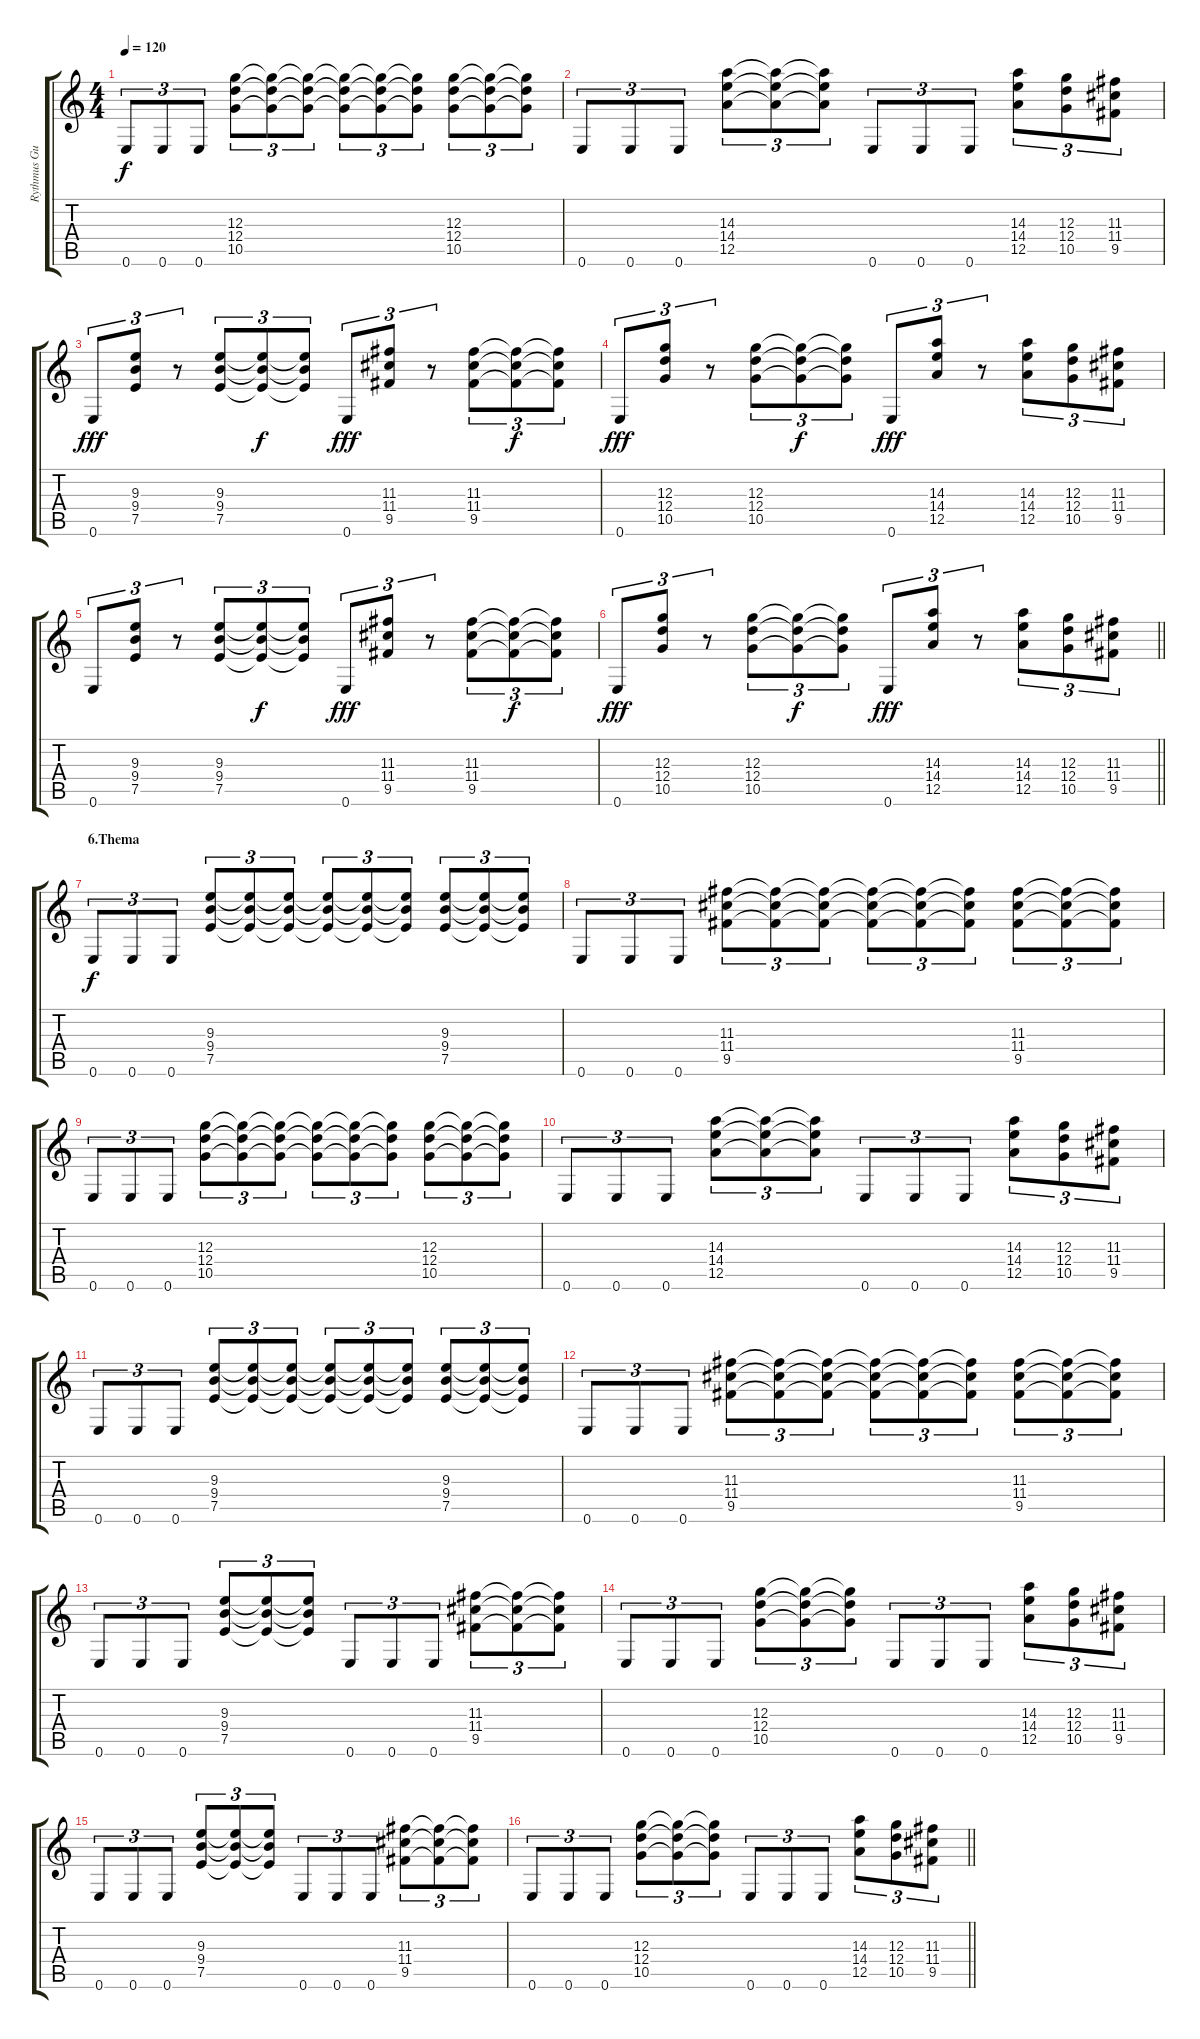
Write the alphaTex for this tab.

\track ("Rythmus Guitar" "Rythmus Gu") {instrument distortionguitar}
\staff {score tabs}
\tuning (E4 B3 G3 D3 A2 E2) {hide}
\ts (4 4)
\tempo 120
\clef g2
\ks c
0.6.8{tu (3 2) dy f} 0.6.8{tu (3 2)} 0.6.8{tu (3 2)} (12.3 12.4 10.5).8{tu (3 2)} (12.3{t} 12.4{t} 10.5{t}).8{tu (3 2)} (12.3{t} 12.4{t} 10.5{t}).8{tu (3 2)} (12.3{t} 12.4{t} 10.5{t}).8{tu (3 2)} (12.3{t} 12.4{t} 10.5{t}).8{tu (3 2)} (12.3{t} 12.4{t} 10.5{t}).8{tu (3 2)} (12.3 12.4 10.5).8{tu (3 2)} (12.3{t} 12.4{t} 10.5{t}).8{tu (3 2)} (12.3{t} 12.4{t} 10.5{t}).8{tu (3 2)} |
0.6.8{tu (3 2)} 0.6.8{tu (3 2)} 0.6.8{tu (3 2)} (14.3 14.4 12.5).8{tu (3 2)} (14.3{t} 14.4{t} 12.5{t}).8{tu (3 2)} (14.3{t} 14.4{t} 12.5{t}).8{tu (3 2)} 0.6.8{tu (3 2)} 0.6.8{tu (3 2)} 0.6.8{tu (3 2)} (14.3 14.4 12.5).8{tu (3 2)} (12.3 12.4 10.5).8{tu (3 2)} (11.3 11.4 9.5).8{tu (3 2)} |
0.6.8{tu (3 2) dy fff} (9.3 9.4 7.5).8{tu (3 2)} r.8{tu (3 2)} (9.3 9.4 7.5).8{tu (3 2)} (9.3{t} 9.4{t} 7.5{t}).8{tu (3 2) dy f} (9.3{t} 9.4{t} 7.5{t}).8{tu (3 2)} 0.6.8{tu (3 2) dy fff} (11.3 11.4 9.5).8{tu (3 2)} r.8{tu (3 2)} (11.3 11.4 9.5).8{tu (3 2)} (11.3{t} 11.4{t} 9.5{t}).8{tu (3 2) dy f} (11.3{t} 11.4{t} 9.5{t}).8{tu (3 2)} |
0.6.8{tu (3 2) dy fff} (12.3 12.4 10.5).8{tu (3 2)} r.8{tu (3 2)} (12.3 12.4 10.5).8{tu (3 2)} (12.3{t} 12.4{t} 10.5{t}).8{tu (3 2) dy f} (12.3{t} 12.4{t} 10.5{t}).8{tu (3 2)} 0.6.8{tu (3 2) dy fff} (14.3 14.4 12.5).8{tu (3 2)} r.8{tu (3 2)} (14.3 14.4 12.5).8{tu (3 2)} (12.3 12.4 10.5).8{tu (3 2)} (11.3 11.4 9.5).8{tu (3 2)} |
0.6.8{tu (3 2)} (9.3 9.4 7.5).8{tu (3 2)} r.8{tu (3 2)} (9.3 9.4 7.5).8{tu (3 2)} (9.3{t} 9.4{t} 7.5{t}).8{tu (3 2) dy f} (9.3{t} 9.4{t} 7.5{t}).8{tu (3 2)} 0.6.8{tu (3 2) dy fff} (11.3 11.4 9.5).8{tu (3 2)} r.8{tu (3 2)} (11.3 11.4 9.5).8{tu (3 2)} (11.3{t} 11.4{t} 9.5{t}).8{tu (3 2) dy f} (11.3{t} 11.4{t} 9.5{t}).8{tu (3 2)} |
\barLineRight lightlight
0.6.8{tu (3 2) dy fff} (12.3 12.4 10.5).8{tu (3 2)} r.8{tu (3 2)} (12.3 12.4 10.5).8{tu (3 2)} (12.3{t} 12.4{t} 10.5{t}).8{tu (3 2) dy f} (12.3{t} 12.4{t} 10.5{t}).8{tu (3 2)} 0.6.8{tu (3 2) dy fff} (14.3 14.4 12.5).8{tu (3 2)} r.8{tu (3 2)} (14.3 14.4 12.5).8{tu (3 2)} (12.3 12.4 10.5).8{tu (3 2)} (11.3 11.4 9.5).8{tu (3 2)} |
\section ("" "6.Thema")
0.6.8{tu (3 2) dy f} 0.6.8{tu (3 2)} 0.6.8{tu (3 2)} (9.3 9.4 7.5).8{tu (3 2)} (9.3{t} 9.4{t} 7.5{t}).8{tu (3 2)} (9.3{t} 9.4{t} 7.5{t}).8{tu (3 2)} (9.3{t} 9.4{t} 7.5{t}).8{tu (3 2)} (9.3{t} 9.4{t} 7.5{t}).8{tu (3 2)} (9.3{t} 9.4{t} 7.5{t}).8{tu (3 2)} (9.3 9.4 7.5).8{tu (3 2)} (9.3{t} 9.4{t} 7.5{t}).8{tu (3 2)} (9.3{t} 9.4{t} 7.5{t}).8{tu (3 2)} |
0.6.8{tu (3 2)} 0.6.8{tu (3 2)} 0.6.8{tu (3 2)} (11.3 11.4 9.5).8{tu (3 2)} (11.3{t} 11.4{t} 9.5{t}).8{tu (3 2)} (11.3{t} 11.4{t} 9.5{t}).8{tu (3 2)} (11.3{t} 11.4{t} 9.5{t}).8{tu (3 2)} (11.3{t} 11.4{t} 9.5{t}).8{tu (3 2)} (11.3{t} 11.4{t} 9.5{t}).8{tu (3 2)} (11.3 11.4 9.5).8{tu (3 2)} (11.3{t} 11.4{t} 9.5{t}).8{tu (3 2)} (11.3{t} 11.4{t} 9.5{t}).8{tu (3 2)} |
0.6.8{tu (3 2)} 0.6.8{tu (3 2)} 0.6.8{tu (3 2)} (12.3 12.4 10.5).8{tu (3 2)} (12.3{t} 12.4{t} 10.5{t}).8{tu (3 2)} (12.3{t} 12.4{t} 10.5{t}).8{tu (3 2)} (12.3{t} 12.4{t} 10.5{t}).8{tu (3 2)} (12.3{t} 12.4{t} 10.5{t}).8{tu (3 2)} (12.3{t} 12.4{t} 10.5{t}).8{tu (3 2)} (12.3 12.4 10.5).8{tu (3 2)} (12.3{t} 12.4{t} 10.5{t}).8{tu (3 2)} (12.3{t} 12.4{t} 10.5{t}).8{tu (3 2)} |
0.6.8{tu (3 2)} 0.6.8{tu (3 2)} 0.6.8{tu (3 2)} (14.3 14.4 12.5).8{tu (3 2)} (14.3{t} 14.4{t} 12.5{t}).8{tu (3 2)} (14.3{t} 14.4{t} 12.5{t}).8{tu (3 2)} 0.6.8{tu (3 2)} 0.6.8{tu (3 2)} 0.6.8{tu (3 2)} (14.3 14.4 12.5).8{tu (3 2)} (12.3 12.4 10.5).8{tu (3 2)} (11.3 11.4 9.5).8{tu (3 2)} |
0.6.8{tu (3 2)} 0.6.8{tu (3 2)} 0.6.8{tu (3 2)} (9.3 9.4 7.5).8{tu (3 2)} (9.3{t} 9.4{t} 7.5{t}).8{tu (3 2)} (9.3{t} 9.4{t} 7.5{t}).8{tu (3 2)} (9.3{t} 9.4{t} 7.5{t}).8{tu (3 2)} (9.3{t} 9.4{t} 7.5{t}).8{tu (3 2)} (9.3{t} 9.4{t} 7.5{t}).8{tu (3 2)} (9.3 9.4 7.5).8{tu (3 2)} (9.3{t} 9.4{t} 7.5{t}).8{tu (3 2)} (9.3{t} 9.4{t} 7.5{t}).8{tu (3 2)} |
0.6.8{tu (3 2)} 0.6.8{tu (3 2)} 0.6.8{tu (3 2)} (11.3 11.4 9.5).8{tu (3 2)} (11.3{t} 11.4{t} 9.5{t}).8{tu (3 2)} (11.3{t} 11.4{t} 9.5{t}).8{tu (3 2)} (11.3{t} 11.4{t} 9.5{t}).8{tu (3 2)} (11.3{t} 11.4{t} 9.5{t}).8{tu (3 2)} (11.3{t} 11.4{t} 9.5{t}).8{tu (3 2)} (11.3 11.4 9.5).8{tu (3 2)} (11.3{t} 11.4{t} 9.5{t}).8{tu (3 2)} (11.3{t} 11.4{t} 9.5{t}).8{tu (3 2)} |
0.6.8{tu (3 2)} 0.6.8{tu (3 2)} 0.6.8{tu (3 2)} (9.3 9.4 7.5).8{tu (3 2)} (9.3{t} 9.4{t} 7.5{t}).8{tu (3 2)} (9.3{t} 9.4{t} 7.5{t}).8{tu (3 2)} 0.6.8{tu (3 2)} 0.6.8{tu (3 2)} 0.6.8{tu (3 2)} (11.3 11.4 9.5).8{tu (3 2)} (11.3{t} 11.4{t} 9.5{t}).8{tu (3 2)} (11.3{t} 11.4{t} 9.5{t}).8{tu (3 2)} |
0.6.8{tu (3 2)} 0.6.8{tu (3 2)} 0.6.8{tu (3 2)} (12.3 12.4 10.5).8{tu (3 2)} (12.3{t} 12.4{t} 10.5{t}).8{tu (3 2)} (12.3{t} 12.4{t} 10.5{t}).8{tu (3 2)} 0.6.8{tu (3 2)} 0.6.8{tu (3 2)} 0.6.8{tu (3 2)} (14.3 14.4 12.5).8{tu (3 2)} (12.3 12.4 10.5).8{tu (3 2)} (11.3 11.4 9.5).8{tu (3 2)} |
0.6.8{tu (3 2)} 0.6.8{tu (3 2)} 0.6.8{tu (3 2)} (9.3 9.4 7.5).8{tu (3 2)} (9.3{t} 9.4{t} 7.5{t}).8{tu (3 2)} (9.3{t} 9.4{t} 7.5{t}).8{tu (3 2)} 0.6.8{tu (3 2)} 0.6.8{tu (3 2)} 0.6.8{tu (3 2)} (11.3 11.4 9.5).8{tu (3 2)} (11.3{t} 11.4{t} 9.5{t}).8{tu (3 2)} (11.3{t} 11.4{t} 9.5{t}).8{tu (3 2)} |
\barLineRight lightlight
0.6.8{tu (3 2)} 0.6.8{tu (3 2)} 0.6.8{tu (3 2)} (12.3 12.4 10.5).8{tu (3 2)} (12.3{t} 12.4{t} 10.5{t}).8{tu (3 2)} (12.3{t} 12.4{t} 10.5{t}).8{tu (3 2)} 0.6.8{tu (3 2)} 0.6.8{tu (3 2)} 0.6.8{tu (3 2)} (14.3 14.4 12.5).8{tu (3 2)} (12.3 12.4 10.5).8{tu (3 2)} (11.3 11.4 9.5).8{tu (3 2)}
